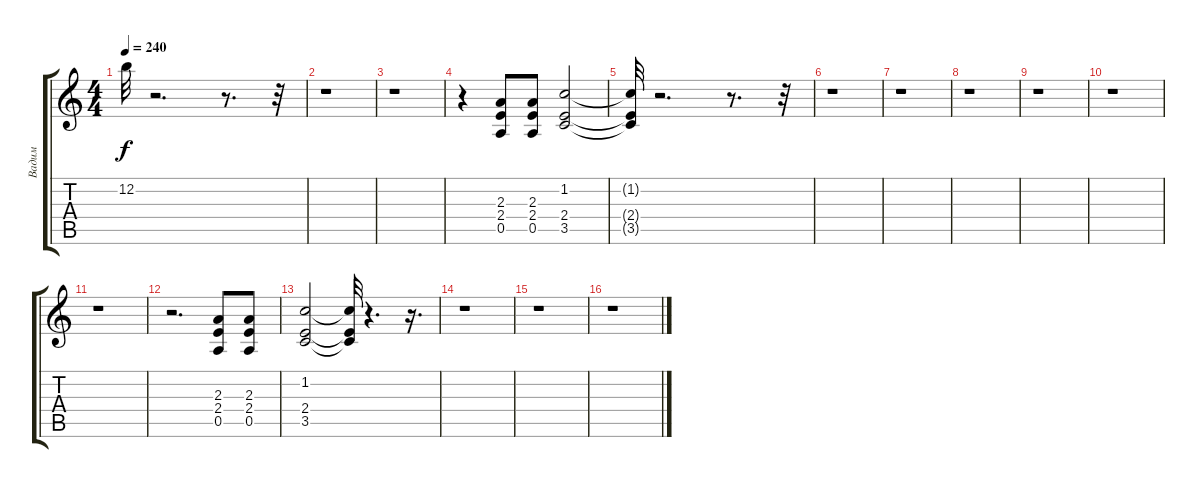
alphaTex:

\track ("Вадим" "Вадим") {instrument distortionguitar}
\staff {score tabs}
\tuning (E4 B3 G3 D3 A2 E2) {hide}
\ts (4 4)
\tempo 240
\clef g2
\ks c
12.2{t}.32{dy f} r.2{d} r.8{d} r.32 |
r.1 |
r.1 |
r.4 (2.3 2.4 0.5).8 (2.3 2.4 0.5).8 (1.2 2.4 3.5).2 |
(1.2{t} 2.4{t} 3.5{t}).32 r.2{d} r.8{d} r.32 |
r.1 |
r.1 |
r.1 |
r.1 |
r.1 |
r.1 |
r.2{d} (2.3 2.4 0.5).8 (2.3 2.4 0.5).8 |
(1.2 2.4 3.5).2 (1.2{t} 2.4{t} 3.5{t}).32 r.4{d} r.16{d} |
r.1 |
r.1 |
r.1
